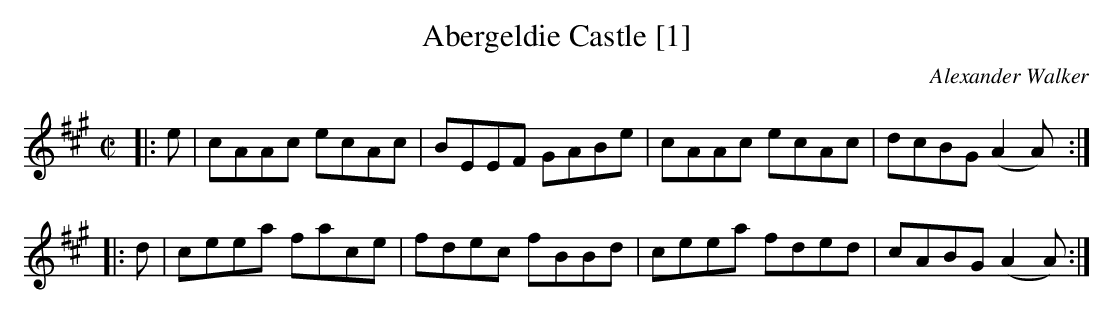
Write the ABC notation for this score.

X:1
T:Abergeldie Castle [1]
M:C|
L:1/8
C:Alexander Walker
K:A
|:e|cAAc ecAc|BEEF GABe|cAAc ecAc|dcBG (A2 A):|
|:d|ceea face|fdec fBBd|ceea fded|cABG (A2A):|]
